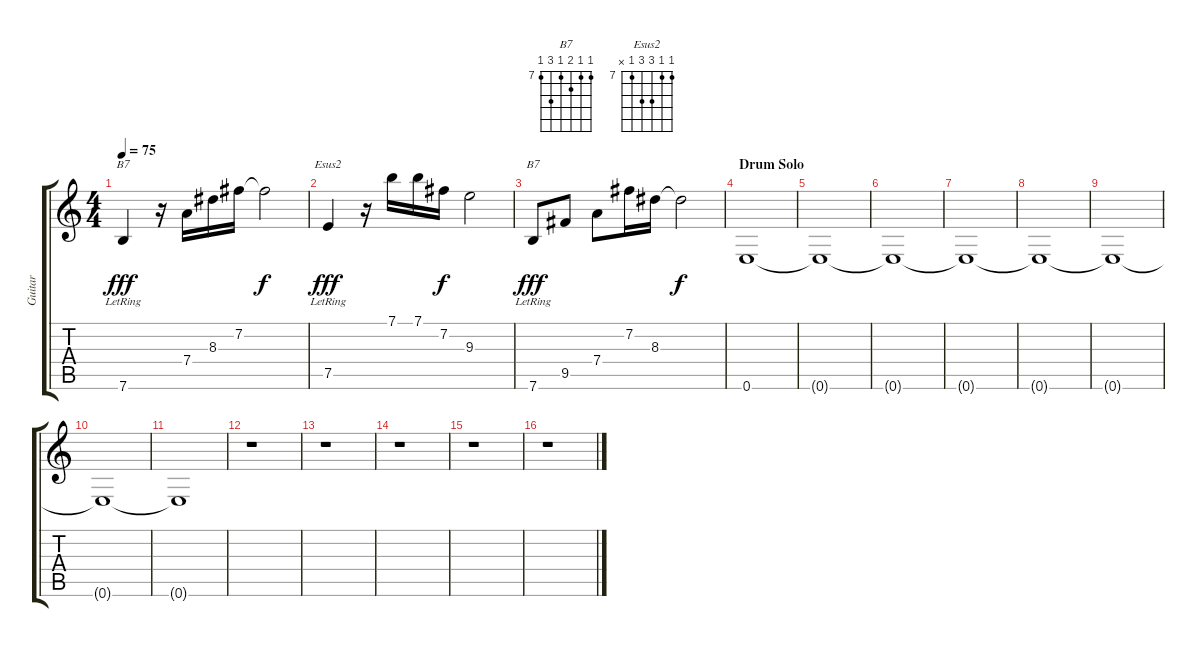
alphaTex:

\track ("Guitar" "Guitar") {instrument electricguitarjazz}
\staff {score tabs}
\tuning (E4 B3 G3 D3 A2 E2) {hide}
\chord ("B7" x 7 8 7 x 7) {firstfret 7}
\chord ("Esus2" 7 7 9 9 7 x) {firstfret 7}
\chord ("B7" 7 7 8 7 9 7) {firstfret 7}
\ts (4 4)
\tempo 75
\clef g2
\ks c
7.6{lr}.4{ch "B7" dy fff} r.16 7.4.16 8.3.16 7.2.16 7.2{t}.2{dy f} |
7.5{lr}.4{ch "Esus2" dy fff} r.16 7.1.16 7.1.16 7.2.16{dy f} 9.3.2 |
7.6{lr}.8{ch "B7" dy fff} 9.5.8 7.4.8 7.2.16 8.3.16 8.3{t}.2{dy f} |
\section ("" "Drum Solo")
0.6.1 |
0.6{t}.1 |
0.6{t}.1 |
0.6{t}.1 |
0.6{t}.1 |
0.6{t}.1 |
0.6{t}.1 |
0.6{t}.1 |
r.1 |
r.1 |
r.1 |
r.1 |
r.1
